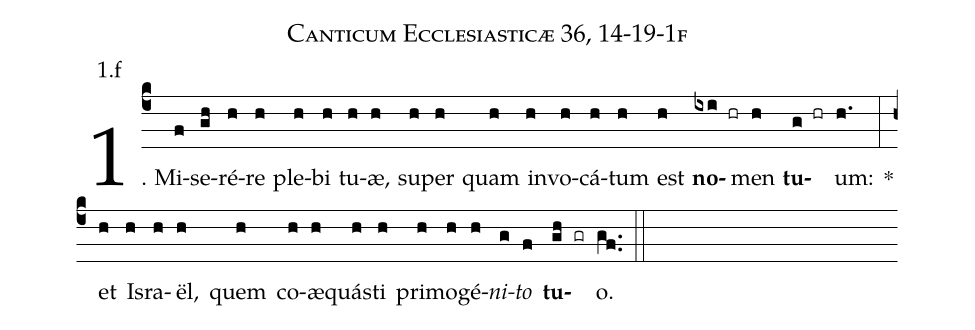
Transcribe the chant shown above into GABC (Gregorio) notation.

name: Canticum Ecclesiasticæ 36, 14-19-1f;
annotation: 1.f;
%%
(c4)1. Mi(f)se(gh)ré(h)re(h) ple(h)bi(h) tu(h)æ,(h) su(h)per(h) quam(h) in(h)vo(h)cá(h)tum(h) est(h) <b>no</b>(ixi hr)men(h) <b>tu</b>(g hr)um:(h.) *(:) et(h) Is(h)ra(h)ël,(h) quem(h) co(h)æ(h)quás(h)ti(h) pri(h)mo(h)gé(h)<i>ni</i>(g)<i>to</i>(f) <b>tu</b>(gh gr)o.(gf..) (::)
